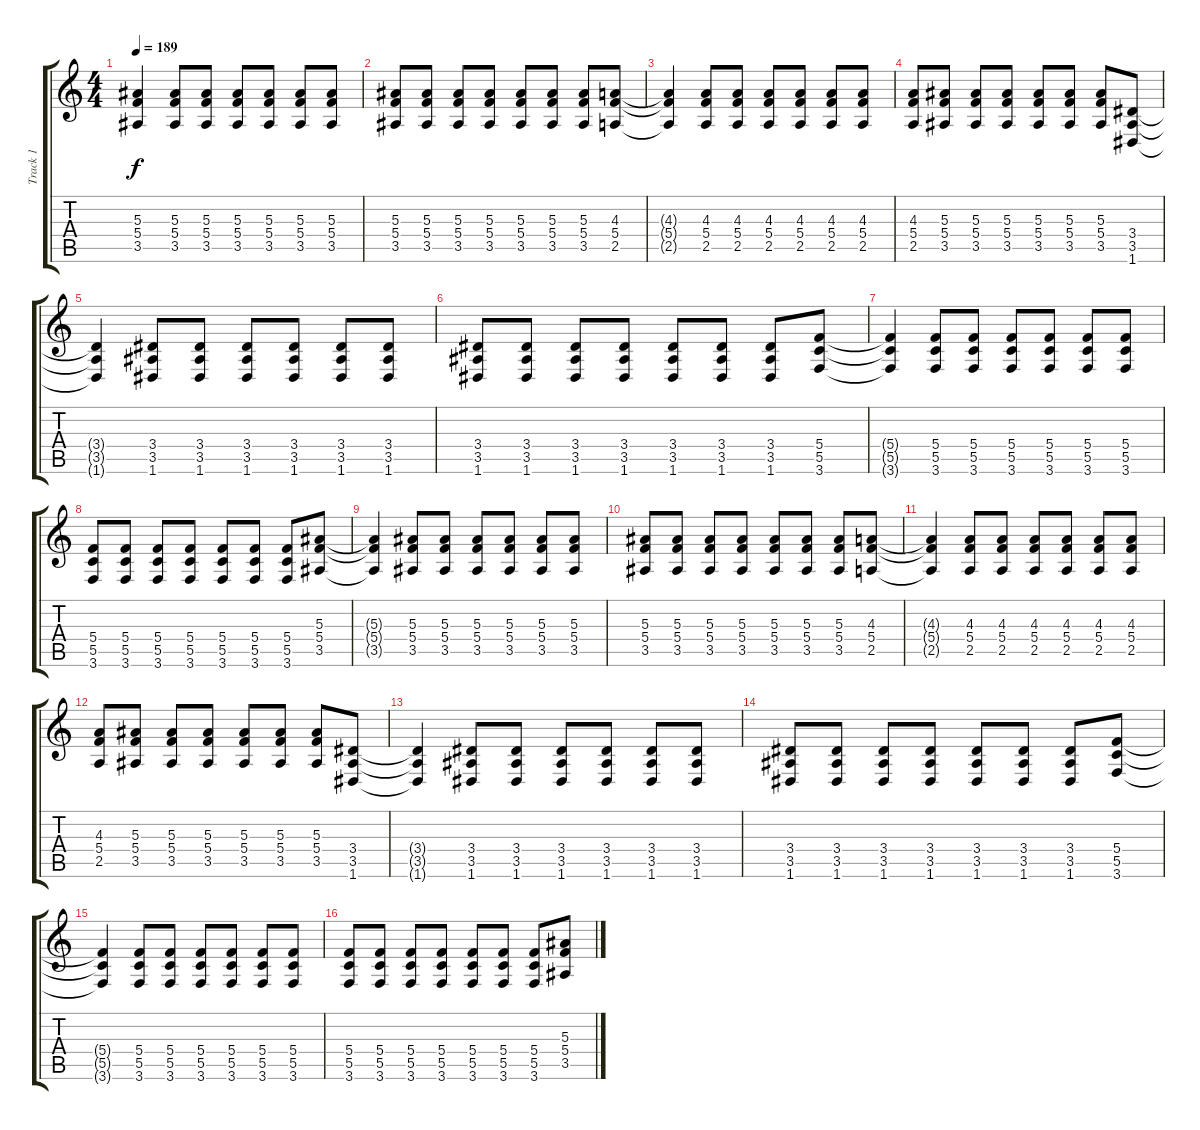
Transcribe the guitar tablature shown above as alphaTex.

\track ("Track 1" "Track 1") {instrument overdrivenguitar}
\staff {score tabs}
\tuning (D4 A3 F3 C3 G2 D2) {hide}
\ts (4 4)
\tempo 189
\clef g2
\ks c
(5.3{t} 5.4{t} 3.5{t}).4{dy f} (5.3 5.4 3.5).8 (5.3 5.4 3.5).8 (5.3 5.4 3.5).8 (5.3 5.4 3.5).8 (5.3 5.4 3.5).8 (5.3 5.4 3.5).8 |
(5.3 5.4 3.5).8 (5.3 5.4 3.5).8 (5.3 5.4 3.5).8 (5.3 5.4 3.5).8 (5.3 5.4 3.5).8 (5.3 5.4 3.5).8 (5.3 5.4 3.5).8 (4.3 5.4 2.5).8 |
(4.3{t} 5.4{t} 2.5{t}).4 (4.3 5.4 2.5).8 (4.3 5.4 2.5).8 (4.3 5.4 2.5).8 (4.3 5.4 2.5).8 (4.3 5.4 2.5).8 (4.3 5.4 2.5).8 |
(4.3 5.4 2.5).8 (5.3 5.4 3.5).8 (5.3 5.4 3.5).8 (5.3 5.4 3.5).8 (5.3 5.4 3.5).8 (5.3 5.4 3.5).8 (5.3 5.4 3.5).8 (3.4 3.5 1.6).8 |
(3.4{t} 3.5{t} 1.6{t}).4 (3.4 3.5 1.6).8 (3.4 3.5 1.6).8 (3.4 3.5 1.6).8 (3.4 3.5 1.6).8 (3.4 3.5 1.6).8 (3.4 3.5 1.6).8 |
(3.4 3.5 1.6).8 (3.4 3.5 1.6).8 (3.4 3.5 1.6).8 (3.4 3.5 1.6).8 (3.4 3.5 1.6).8 (3.4 3.5 1.6).8 (3.4 3.5 1.6).8 (5.4 5.5 3.6).8 |
(5.4{t} 5.5{t} 3.6{t}).4 (5.4 5.5 3.6).8 (5.4 5.5 3.6).8 (5.4 5.5 3.6).8 (5.4 5.5 3.6).8 (5.4 5.5 3.6).8 (5.4 5.5 3.6).8 |
(5.4 5.5 3.6).8 (5.4 5.5 3.6).8 (5.4 5.5 3.6).8 (5.4 5.5 3.6).8 (5.4 5.5 3.6).8 (5.4 5.5 3.6).8 (5.4 5.5 3.6).8 (5.3 5.4 3.5).8 |
(5.3{t} 5.4{t} 3.5{t}).4 (5.3 5.4 3.5).8 (5.3 5.4 3.5).8 (5.3 5.4 3.5).8 (5.3 5.4 3.5).8 (5.3 5.4 3.5).8 (5.3 5.4 3.5).8 |
(5.3 5.4 3.5).8 (5.3 5.4 3.5).8 (5.3 5.4 3.5).8 (5.3 5.4 3.5).8 (5.3 5.4 3.5).8 (5.3 5.4 3.5).8 (5.3 5.4 3.5).8 (4.3 5.4 2.5).8 |
(4.3{t} 5.4{t} 2.5{t}).4 (4.3 5.4 2.5).8 (4.3 5.4 2.5).8 (4.3 5.4 2.5).8 (4.3 5.4 2.5).8 (4.3 5.4 2.5).8 (4.3 5.4 2.5).8 |
(4.3 5.4 2.5).8 (5.3 5.4 3.5).8 (5.3 5.4 3.5).8 (5.3 5.4 3.5).8 (5.3 5.4 3.5).8 (5.3 5.4 3.5).8 (5.3 5.4 3.5).8 (3.4 3.5 1.6).8 |
(3.4{t} 3.5{t} 1.6{t}).4 (3.4 3.5 1.6).8 (3.4 3.5 1.6).8 (3.4 3.5 1.6).8 (3.4 3.5 1.6).8 (3.4 3.5 1.6).8 (3.4 3.5 1.6).8 |
(3.4 3.5 1.6).8 (3.4 3.5 1.6).8 (3.4 3.5 1.6).8 (3.4 3.5 1.6).8 (3.4 3.5 1.6).8 (3.4 3.5 1.6).8 (3.4 3.5 1.6).8 (5.4 5.5 3.6).8 |
(5.4{t} 5.5{t} 3.6{t}).4 (5.4 5.5 3.6).8 (5.4 5.5 3.6).8 (5.4 5.5 3.6).8 (5.4 5.5 3.6).8 (5.4 5.5 3.6).8 (5.4 5.5 3.6).8 |
(5.4 5.5 3.6).8 (5.4 5.5 3.6).8 (5.4 5.5 3.6).8 (5.4 5.5 3.6).8 (5.4 5.5 3.6).8 (5.4 5.5 3.6).8 (5.4 5.5 3.6).8 (5.3 5.4 3.5).8
